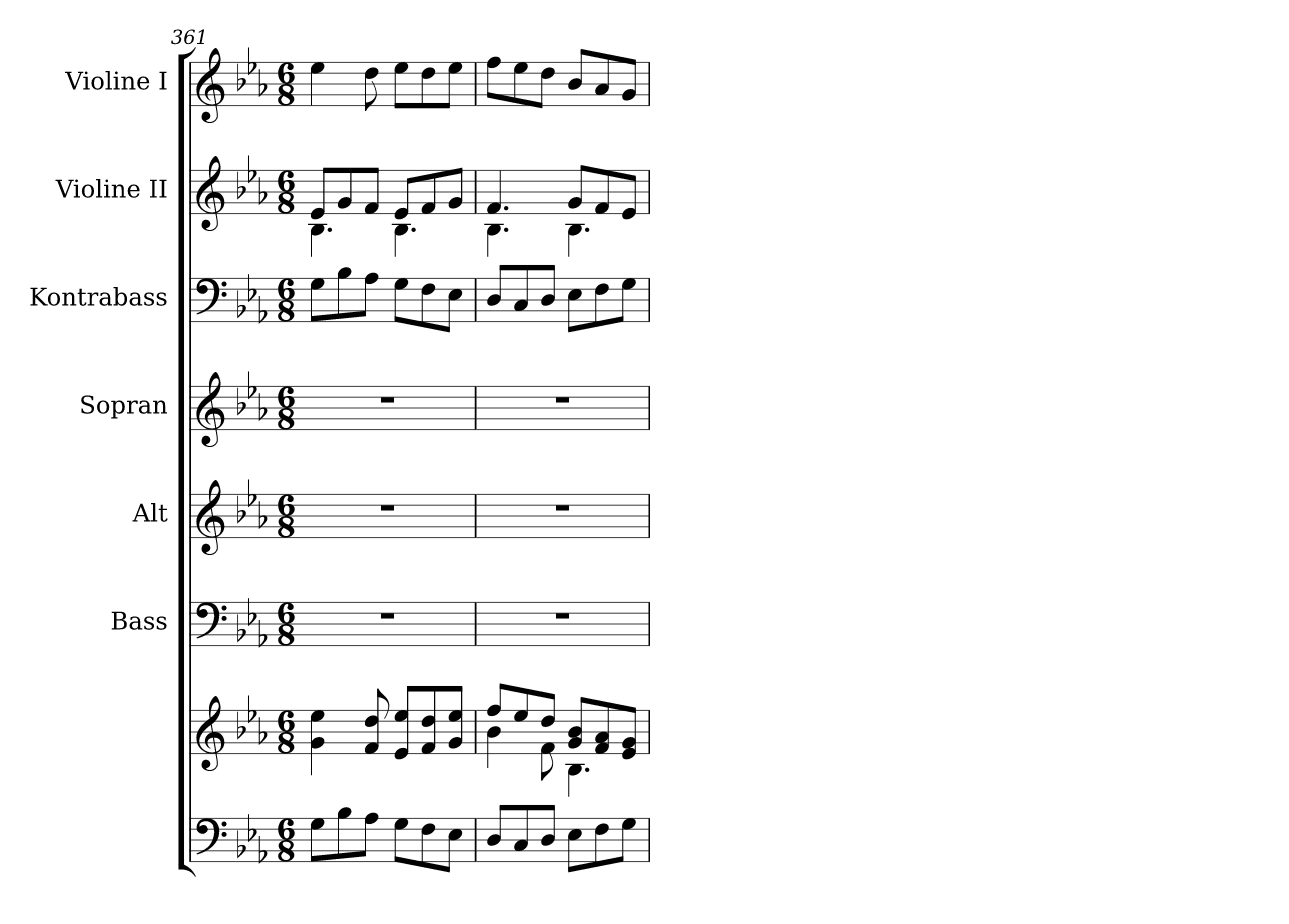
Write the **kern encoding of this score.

**kern	**kern	**kern	**kern	**kern	**kern	**kern	**kern
*part7	*part7	*part6	*part5	*part4	*part3	*part2	*part1
*staff8	*staff7	*staff6	*staff5	*staff4	*staff3	*staff2	*staff1
*	*	*I"Bass	*I"Alt	*I"Sopran	*I"Kontrabass	*I"Violine II	*I"Violine I
*	*	*I'B.	*I'A.	*I'S.	*I'Kb.	*I'Vl. II	*I'Vl. I
*clefF4	*clefG2	*clefF4	*clefG2	*clefG2	*clefF4	*clefG2	*clefG2
*	*	*	*	*	*ITrd7c12	*	*
*k[b-e-a-]	*k[b-e-a-]	*k[b-e-a-]	*k[b-e-a-]	*k[b-e-a-]	*k[b-e-a-]	*k[b-e-a-]	*k[b-e-a-]
*E-:	*E-:	*E-:	*E-:	*E-:	*E-:	*E-:	*E-:
*M6/8	*M6/8	*M6/8	*M6/8	*M6/8	*M6/8	*M6/8	*M6/8
=361	=361	=361	=361	=361	=361	=361	=361
*	*	*	*	*	*	*^	*
8G\L	4g\ 4ee-\	2.r	2.r	2.r	8GG\L	8e-/L	4.B-\	4ee-\
8B-\	.	.	.	.	8BB-\	8g/	.	.
8A-\J	8f/ 8dd/	.	.	.	8AA-\J	8f/J	.	8dd\
8G\L	8e-/ 8ee-/L	.	.	.	8GG\L	8e-/L	4.B-\	8ee-\L
8F\	8f/ 8dd/	.	.	.	8FF\	8f/	.	8dd\
8E-\J	8g/ 8ee-/J	.	.	.	8EE-\J	8g/J	.	8ee-\J
=362	=362	=362	=362	=362	=362	=362	=362	=362
*	*^	*	*	*	*	*	*	*
8D/L	8ff/L	4b-\	2.r	2.r	2.r	8DD/L	4.f/	4.B-\	8ff\L
8C/	8ee-/	.	.	.	.	8CC/	.	.	8ee-\
8D/J	8dd/J	8f\	.	.	.	8DD/J	.	.	8dd\J
8E-\L	8g/ 8b-/L	4.B-\	.	.	.	8EE-\L	8g/L	4.B-\	8b-/L
8F\	8f/ 8a-/	.	.	.	.	8FF\	8f/	.	8a-/
8G\J	8e-/ 8g/J	.	.	.	.	8GG\J	8e-/J	.	8g/J
*	*v	*v	*	*	*	*	*v	*v	*
=	=	=	=	=	=	=	=
*-	*-	*-	*-	*-	*-	*-	*-
